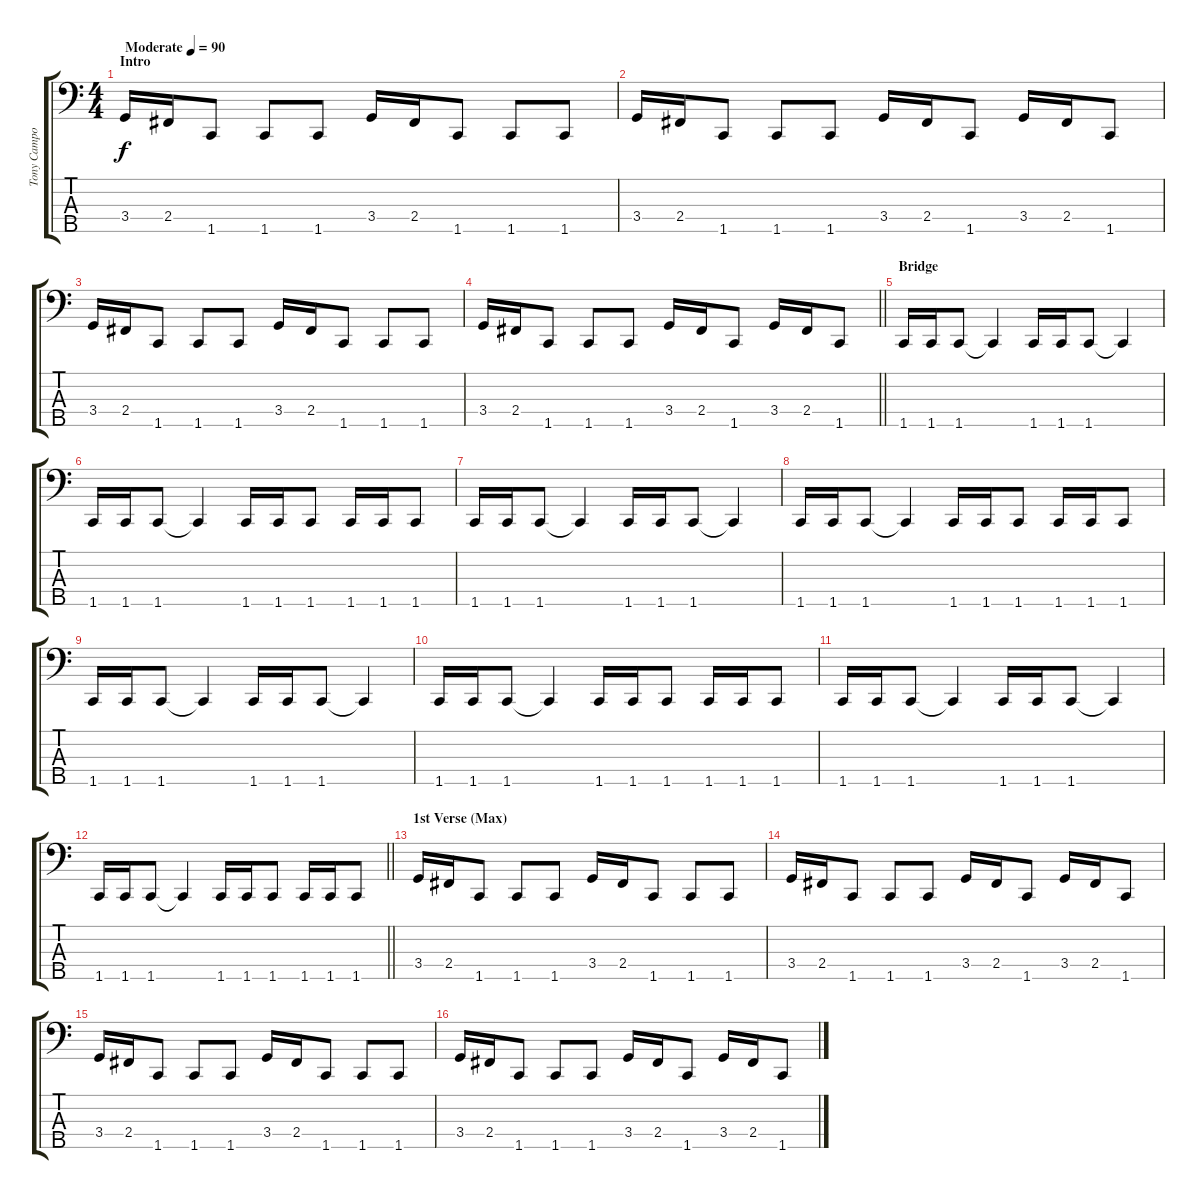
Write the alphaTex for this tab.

\track ("Tony Campos" "Tony Campo") {instrument electricbasspick}
\staff {score tabs}
\tuning (G2 D2 A1 E1 B0) {hide}
\ts (4 4)
\section ("" "Intro")
\tempo (90 "Moderate")
\clef f4
\ks c
3.4.16{dy f instrument electricbasspick} 2.4.16 1.5.8 1.5.8 1.5.8 3.4.16 2.4.16 1.5.8 1.5.8 1.5.8 |
3.4.16 2.4.16 1.5.8 1.5.8 1.5.8 3.4.16 2.4.16 1.5.8 3.4.16 2.4.16 1.5.8 |
3.4.16 2.4.16 1.5.8 1.5.8 1.5.8 3.4.16 2.4.16 1.5.8 1.5.8 1.5.8 |
\barLineRight lightlight
3.4.16 2.4.16 1.5.8 1.5.8 1.5.8 3.4.16 2.4.16 1.5.8 3.4.16 2.4.16 1.5.8 |
\section ("" "Bridge")
1.5.16 1.5.16 1.5.8 1.5{t}.4 1.5.16 1.5.16 1.5.8 1.5{t}.4 |
1.5.16 1.5.16 1.5.8 1.5{t}.4 1.5.16 1.5.16 1.5.8 1.5.16 1.5.16 1.5.8 |
1.5.16 1.5.16 1.5.8 1.5{t}.4 1.5.16 1.5.16 1.5.8 1.5{t}.4 |
1.5.16 1.5.16 1.5.8 1.5{t}.4 1.5.16 1.5.16 1.5.8 1.5.16 1.5.16 1.5.8 |
1.5.16 1.5.16 1.5.8 1.5{t}.4 1.5.16 1.5.16 1.5.8 1.5{t}.4 |
1.5.16 1.5.16 1.5.8 1.5{t}.4 1.5.16 1.5.16 1.5.8 1.5.16 1.5.16 1.5.8 |
1.5.16 1.5.16 1.5.8 1.5{t}.4 1.5.16 1.5.16 1.5.8 1.5{t}.4 |
\barLineRight lightlight
1.5.16 1.5.16 1.5.8 1.5{t}.4 1.5.16 1.5.16 1.5.8 1.5.16 1.5.16 1.5.8 |
\section ("" "1st Verse (Max)")
3.4.16 2.4.16 1.5.8 1.5.8 1.5.8 3.4.16 2.4.16 1.5.8 1.5.8 1.5.8 |
3.4.16 2.4.16 1.5.8 1.5.8 1.5.8 3.4.16 2.4.16 1.5.8 3.4.16 2.4.16 1.5.8 |
3.4.16 2.4.16 1.5.8 1.5.8 1.5.8 3.4.16 2.4.16 1.5.8 1.5.8 1.5.8 |
3.4.16 2.4.16 1.5.8 1.5.8 1.5.8 3.4.16 2.4.16 1.5.8 3.4.16 2.4.16 1.5.8
